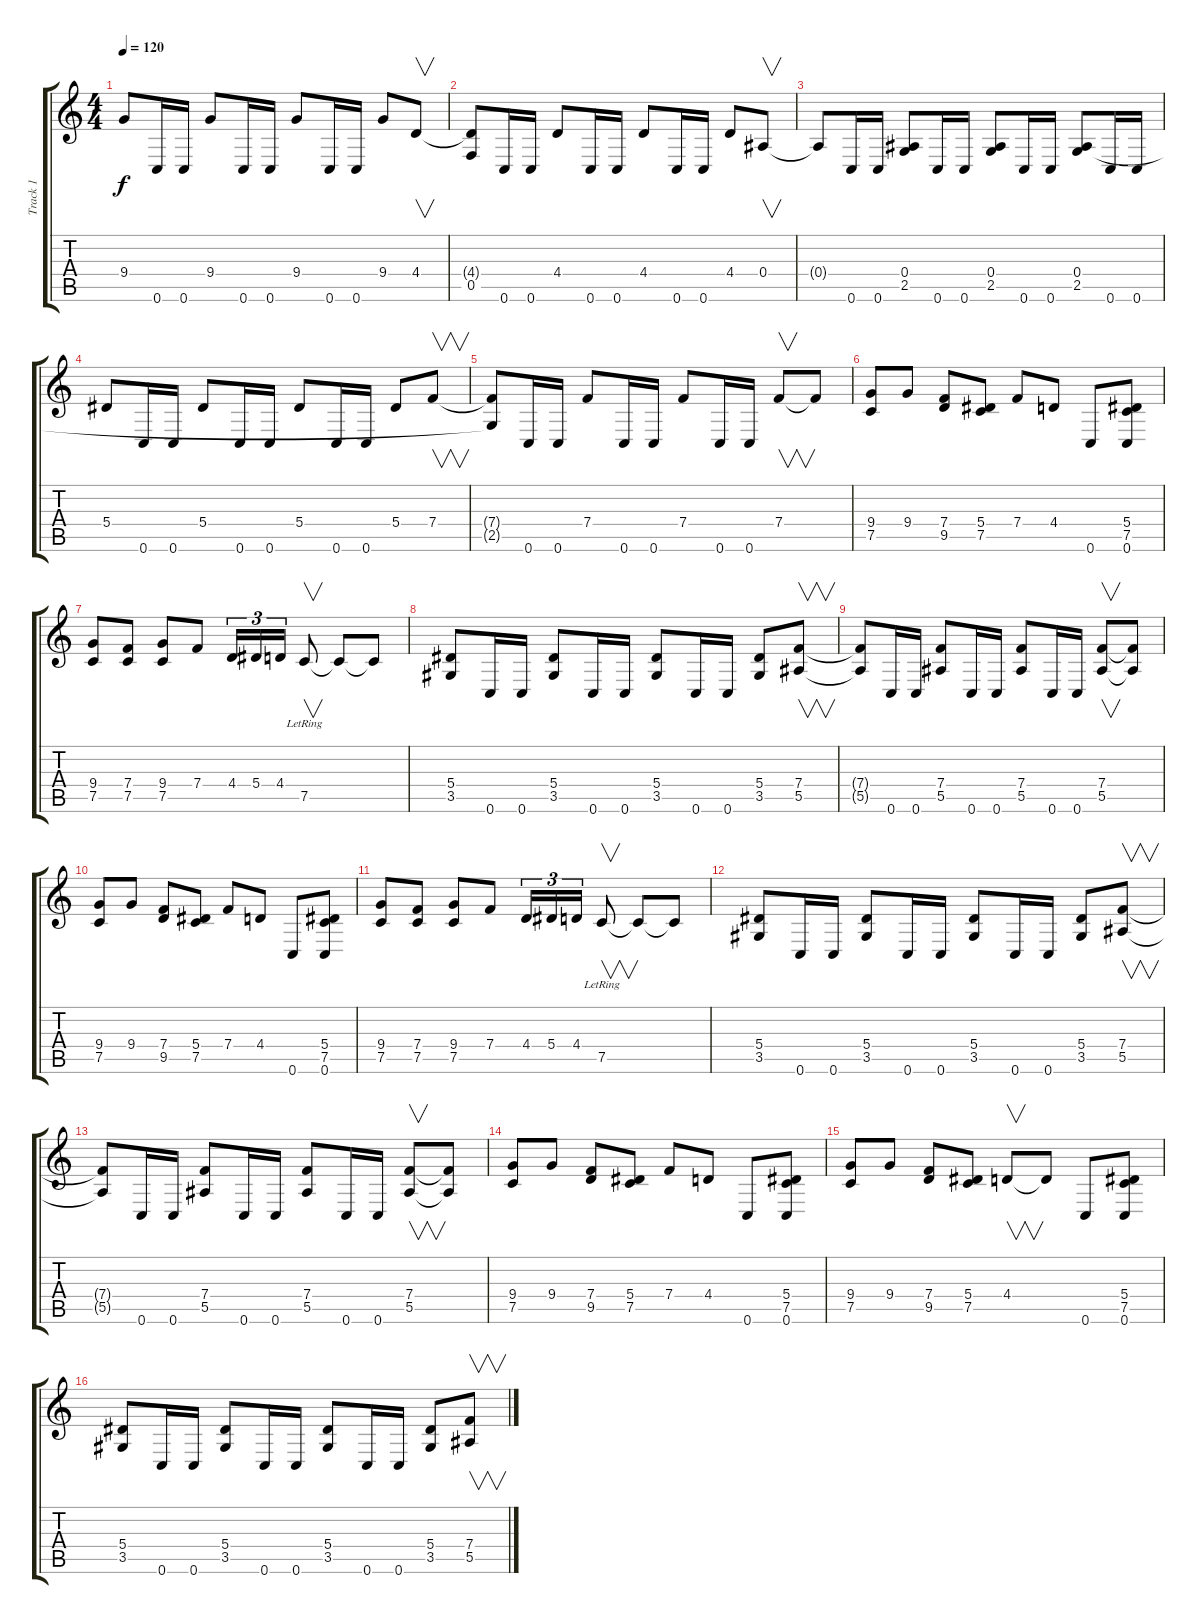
\track ("Track 1" "Track 1") {instrument overdrivenguitar}
\staff {score tabs}
\tuning (C4 G3 Eb3 Bb2 F2 C2) {hide}
\ts (4 4)
\tempo 120
\clef g2
\ks c
9.4.8{dy f} 0.6.16 0.6.16 9.4.8 0.6.16 0.6.16 9.4.8 0.6.16 0.6.16 9.4.8 4.4.8{v} |
(4.4{t} 0.5).8 0.6.16 0.6.16 4.4.8 0.6.16 0.6.16 4.4.8 0.6.16 0.6.16 4.4.8 0.4.8{v} |
0.4{t}.8 0.6.16 0.6.16 (0.4 2.5).8 0.6.16 0.6.16 (0.4 2.5).8 0.6.16 0.6.16 (0.4 2.5).8 0.6.16 0.6.16 |
5.4.8 0.6.16 0.6.16 5.4.8 0.6.16 0.6.16 5.4.8 0.6.16 0.6.16 5.4.8 7.4.8{v} |
(7.4{t} 2.5{t}).8 0.6.16 0.6.16 7.4.8 0.6.16 0.6.16 7.4.8 0.6.16 0.6.16 7.4.8{v} 7.4{t}.8 |
(9.4 7.5).8 9.4.8 (7.4 9.5).8 (5.4 7.5).8 7.4.8 4.4.8 0.6.8 (5.4 7.5 0.6).8 |
(9.4 7.5).8 (7.4 7.5).8 (9.4 7.5).8 7.4.8 4.4.16{tu (3 2)} 5.4.16{tu (3 2)} 4.4.16{tu (3 2)} 7.5{lr}.8{v} 7.5{t}.8 7.5{t}.8 |
(5.4 3.5).8 0.6.16 0.6.16 (5.4 3.5).8 0.6.16 0.6.16 (5.4 3.5).8 0.6.16 0.6.16 (5.4 3.5).8 (7.4 5.5).8{v} |
(7.4{t} 5.5{t}).8 0.6.16 0.6.16 (7.4 5.5).8 0.6.16 0.6.16 (7.4 5.5).8 0.6.16 0.6.16 (7.4 5.5).8{v} (7.4{t} 5.5{t}).8 |
(9.4 7.5).8 9.4.8 (7.4 9.5).8 (5.4 7.5).8 7.4.8 4.4.8 0.6.8 (5.4 7.5 0.6).8 |
(9.4 7.5).8 (7.4 7.5).8 (9.4 7.5).8 7.4.8 4.4.16{tu (3 2)} 5.4.16{tu (3 2)} 4.4.16{tu (3 2)} 7.5{lr}.8{v} 7.5{t}.8 7.5{t}.8 |
(5.4 3.5).8 0.6.16 0.6.16 (5.4 3.5).8 0.6.16 0.6.16 (5.4 3.5).8 0.6.16 0.6.16 (5.4 3.5).8 (7.4 5.5).8{v} |
(7.4{t} 5.5{t}).8 0.6.16 0.6.16 (7.4 5.5).8 0.6.16 0.6.16 (7.4 5.5).8 0.6.16 0.6.16 (7.4 5.5).8{v} (7.4{t} 5.5{t}).8 |
(9.4 7.5).8 9.4.8 (7.4 9.5).8 (5.4 7.5).8 7.4.8 4.4.8 0.6.8 (5.4 7.5 0.6).8 |
(9.4 7.5).8 9.4.8 (7.4 9.5).8 (5.4 7.5).8 4.4.8{v} 4.4{t}.8 0.6.8 (5.4 7.5 0.6).8 |
(5.4 3.5).8 0.6.16 0.6.16 (5.4 3.5).8 0.6.16 0.6.16 (5.4 3.5).8 0.6.16 0.6.16 (5.4 3.5).8 (7.4 5.5).8{v}
